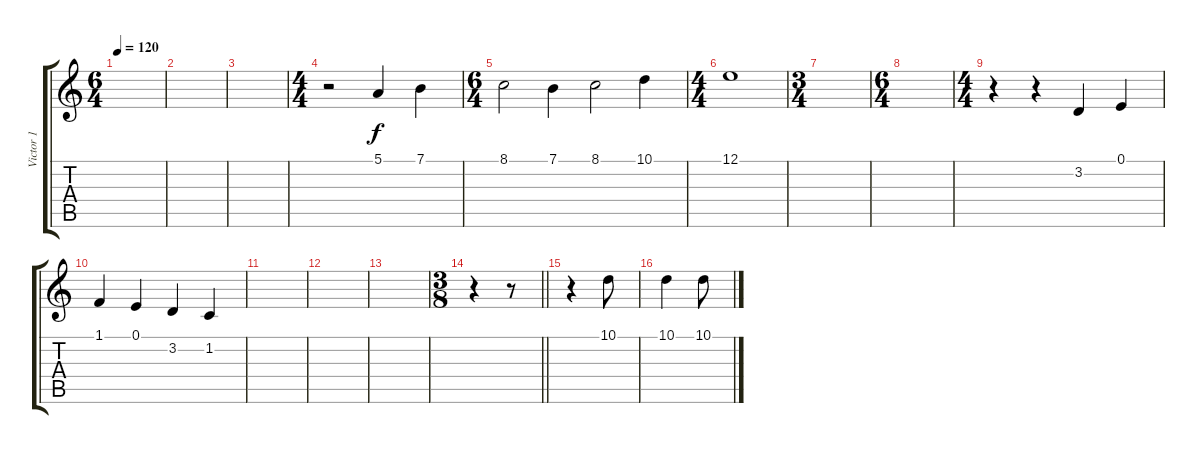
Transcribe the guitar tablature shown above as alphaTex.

\track ("Victor 1" "Victor 1") {instrument brightacousticpiano}
\staff {score tabs}
\tuning (E4 B3 G3 D3 A2 E2) {hide}
\ts (6 4)
\tempo 120
\clef g2
\ks c
|
|
|
\ts (4 4)
r.2 5.1.4 7.1.4 |
\ts (6 4)
8.1.2 7.1.4 8.1.2 10.1.4 |
\ts (4 4)
12.1.1 |
\ts (3 4)
|
\ts (6 4)
|
\ts (4 4)
r.4 r.4 3.2.4 0.1.4 |
1.1.4 0.1.4 3.2.4 1.2.4 |
|
|
|
\ts (3 8)
\barLineRight lightlight
r.4 r.8 |
r.4 10.1.8 |
10.1.4 10.1.8
